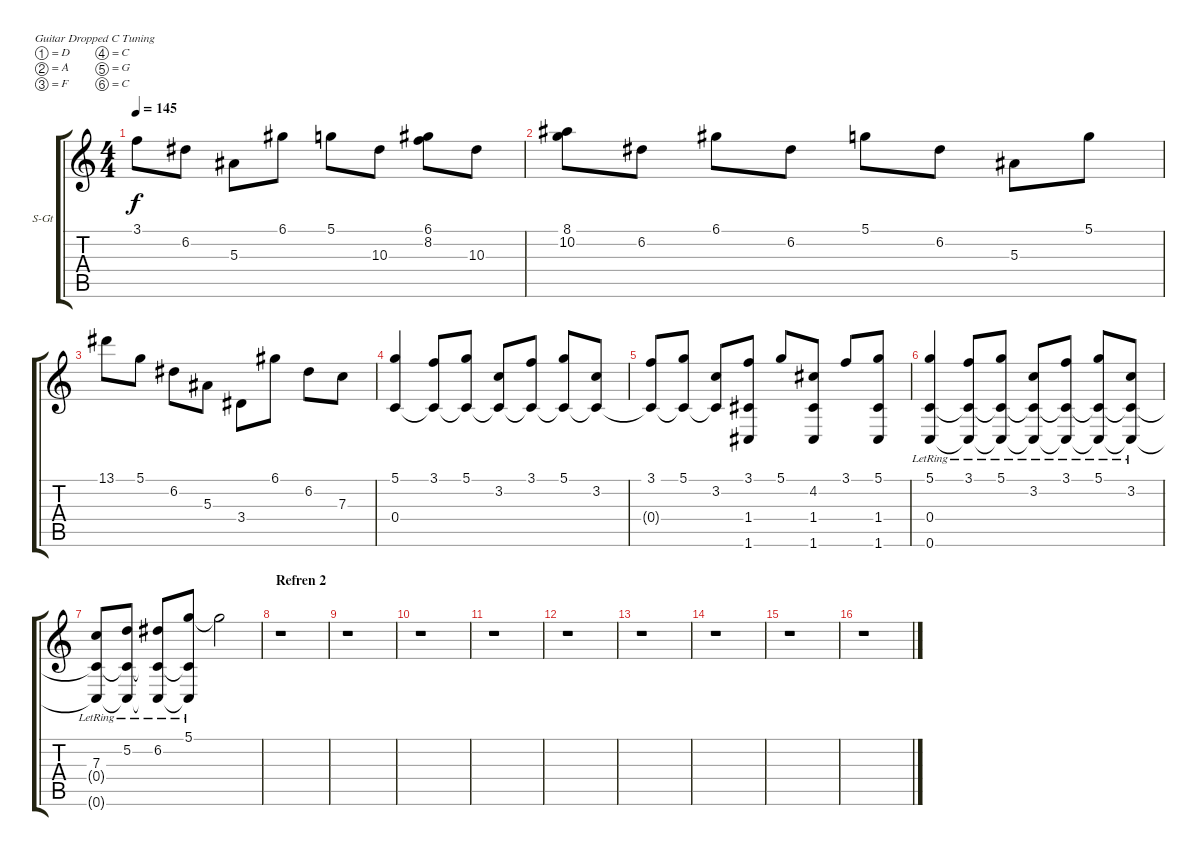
\bracketExtendMode groupsimilarinstruments
\firstSystemTrackNameOrientation horizontal
\otherSystemsTrackNameOrientation horizontal
\track ("Pianino" "S-Gt") {instrument acousticgrandpiano}
\staff {score tabs}
\tuning (D4 A3 F3 C3 G2 C2)
\displaytranspose 12
\ts (4 4)
\tempo 145
\clef g2
\ks c
3.1.8{dy f} 6.2.8 5.3.8 6.1.8 5.1.8 10.3.8 (6.1 8.2).8 10.3.8 |
(8.1 10.2).8 6.2.8 6.1.8 6.2.8 5.1.8 6.2.8 5.3.8 5.1.8 |
13.1.8 5.1.8 6.2.8 5.3.8 3.4.8 6.1.8 6.2.8 7.3.8 |
(5.1 0.4).4 (3.1 0.4{t}).8 (5.1 0.4{t}).8 (3.2 0.4{t}).8 (3.1 0.4{t}).8 (5.1 0.4{t}).8 (3.2 0.4{t}).8 |
(3.1 0.4{t}).8 (5.1 0.4{t}).8 (3.2 0.4{t}).8 (3.1 1.4 1.6).8 5.1.8 (4.2 1.4 1.6).8 3.1.8 (5.1 1.4 1.6).8 |
(5.1 0.4{lr} 0.6{lr}).4 (3.1 0.6{lr t} 0.4{lr t}).8 (5.1 0.6{lr t} 0.4{lr t}).8 (3.2 0.6{lr t} 0.4{lr t}).8 (3.1 0.6{lr t} 0.4{lr t}).8 (5.1 0.6{lr t} 0.4{lr t}).8 (3.2 0.6{lr t} 0.4{lr t}).8 |
(7.3 0.6{lr t} 0.4{lr t}).8 (5.2 0.4{lr t} 0.6{lr t}).8 (6.2 0.4{lr t} 0.6{lr t}).8 (5.1 0.4{lr t} 0.6{lr t}).8 5.1{t}.2 |
\section ("" "Refren 2")
r.1 |
r.1 |
r.1 |
r.1 |
r.1 |
r.1 |
r.1 |
r.1 |
r.1
